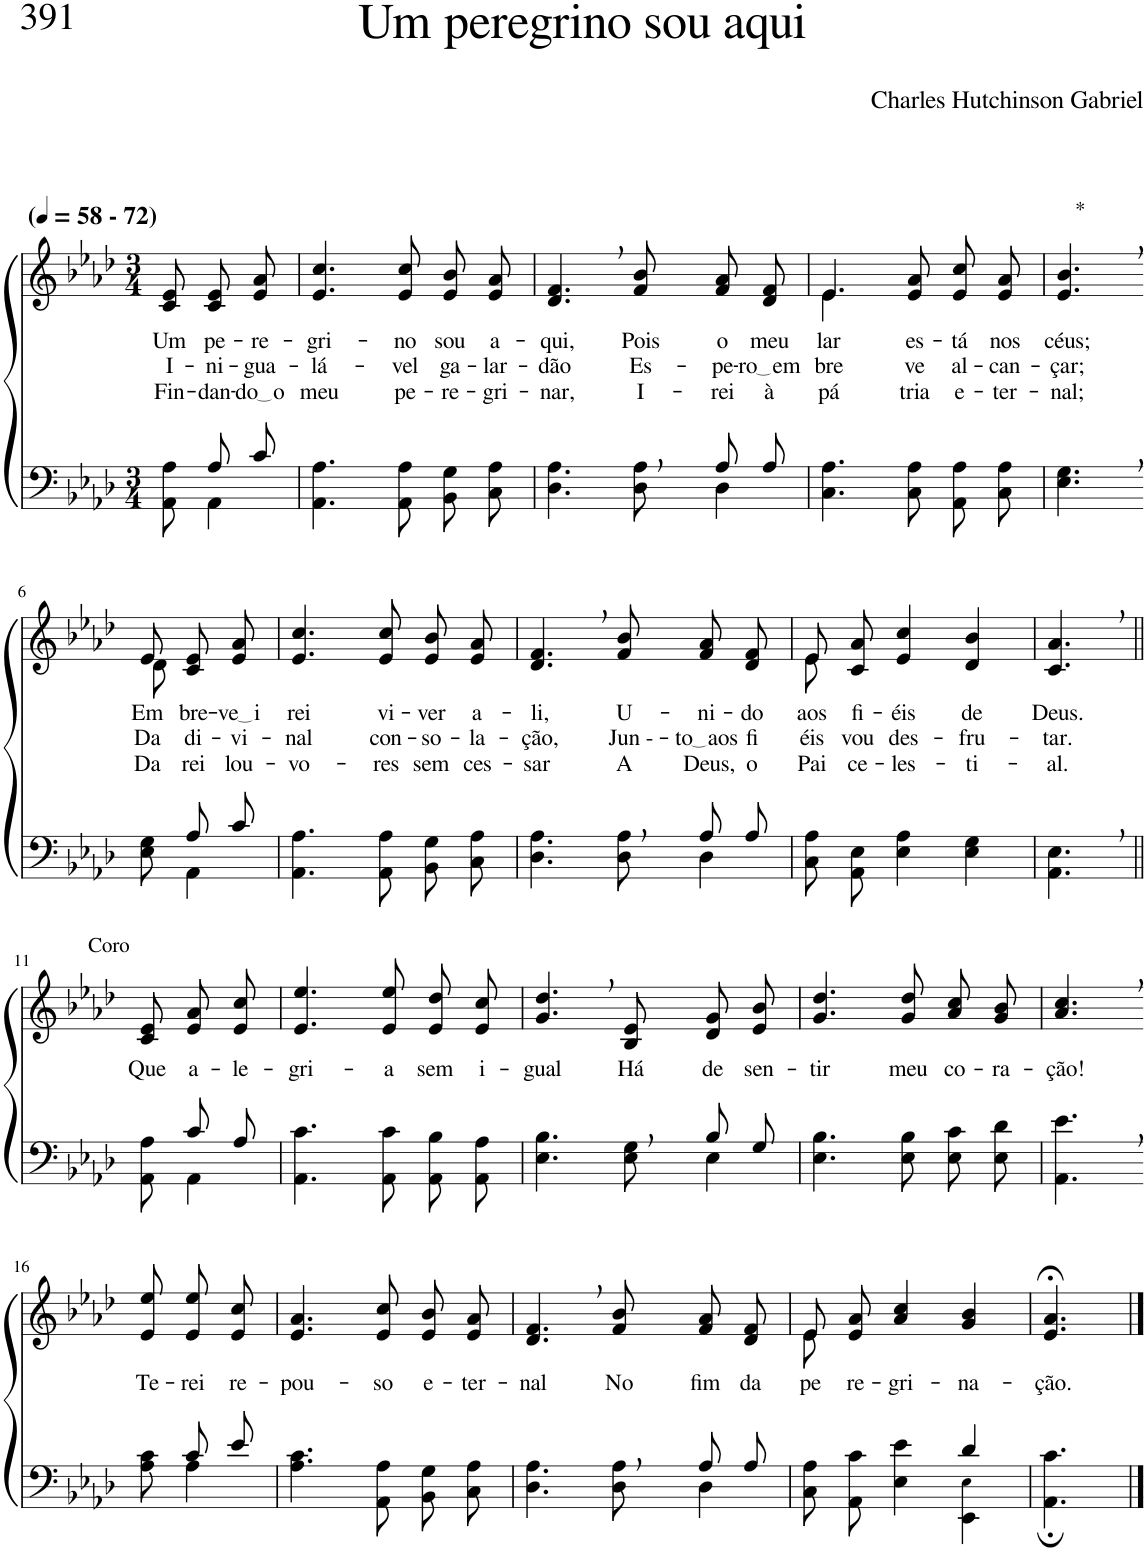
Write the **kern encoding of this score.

**kern	**kern	**text	**text	**text
*part2	*part1	*part1	*part1	*part1
*staff2	*staff1	*staff1	*staff1	*staff1
*I"Parte III e IV	*I"Parte I e II	*	*	*
*clefF4	*clefG2	*	*	*
*k[b-e-a-d-]	*k[b-e-a-d-]	*	*	*
*M3/4	*M3/4	*	*	*
*MM58	*MM58	*	*	*
=1	=1	=1	=1	=1
*^	*	*	*	*
!	!	!LO:TX:a:B:t=(	!	!	!
!	!	!LO:TX:a:B:t=- 72)	!	!	!
!	!	!	!LO:LY:b	!LO:LY:b	!LO:LY:b
8ryy	8AA-\ 8A-\	8c/ 8e-/	Um	I-	Fin-
!	!	!	!LO:LY:b	!LO:LY:b	!LO:LY:b
8A-/L	4AA-\	8c/ 8e-/L	pe-	-ni-	-dan-
!	!	!	!LO:LY:b	!LO:LY:b	!LO:LY:b
8c/J	.	8e-/ 8a-/J	-re-	-gua-	do o
*v	*v	*	*	*	*
=2	=2	=2	=2	=2
!	!	!LO:LY:b	!LO:LY:b	!LO:LY:b
4.AA-\ 4.A-\	4.e-/ 4.cc/	-gri-	-lá-	meu
!	!	!LO:LY:b	!LO:LY:b	!LO:LY:b
8AA-\ 8A-\	8e-/ 8cc/	-no	-vel	pe-
!	!	!LO:LY:b	!LO:LY:b	!LO:LY:b
8BB-\ 8G\L	8e-/ 8b-/L	sou	ga-	-re-
!	!	!LO:LY:b	!LO:LY:b	!LO:LY:b
8C\ 8A-\J	8e-/ 8a-/J	a-	-lar-	-gri-
=3	=3	=3	=3	=3
*^	*	*	*	*
!	!	!	!LO:LY:b	!LO:LY:b	!LO:LY:b
2ryy	4.D-\ 4.A-\	4.d-/, 4.f/,	-qui,	-dão	-nar,
!	!	!	!LO:LY:b	!LO:LY:b	!LO:LY:b
.	8D-\ 8A-\	8f/ 8b-/	Pois	Es-	I-
!	!	!	!LO:LY:b	!LO:LY:b	!LO:LY:b
8A-/L	4D-\	8f/ 8a-/L	o	-pe-	-rei
!	!	!	!LO:LY:b	!LO:LY:b	!LO:LY:b
8A-/J	.	8d-/ 8f/J	meu	ro em	à
*v	*v	*	*	*	*
=4	=4	=4	=4	=4
*	*^	*	*	*
!	!	!	!LO:LY:b	!LO:LY:b	!LO:LY:b
4.C\ 4.A-\	4.e-/	4.e-\	lar	bre-	pá-
!	!	!	!LO:LY:b	!LO:LY:b	!LO:LY:b
8C\ 8A-\	8e-/ 8a-/	4.ryy	es-	-ve	-tria
!	!	!	!LO:LY:b	!LO:LY:b	!LO:LY:b
8AA-\ 8A-\L	8e-/ 8cc/L	.	-tá	al-	e-
!	!	!	!LO:LY:b	!LO:LY:b	!LO:LY:b
8C\ 8A-\J	8e-/ 8a-/J	.	nos	-can-	-ter-
*	*v	*v	*	*	*
=5	=5	=5	=5	=5
!	!LO:TX:a:t=*	!	!	!
!	!	!LO:LY:b	!LO:LY:b	!LO:LY:b
4.E-\, 4.G\,	4.e-/, 4.b-/,	céus;	-çar;	-nal;
!!LO:LB:g=z
=6-	=6-	=6-	=6-	=6-
*^	*^	*	*	*
!	!	!	!	!LO:LY:b	!LO:LY:b	!LO:LY:b
8ryy	8E-\ 8G\	8e-/	8d-\	Em	Da	Da-
!	!	!	!	!LO:LY:b	!LO:LY:b	!LO:LY:b
8A-/L	4AA-\	8c/ 8e-/L	4ryy	bre-	di-	-rei
!	!	!	!	!LO:LY:b	!LO:LY:b	!LO:LY:b
8c/J	.	8e-/ 8a-/J	.	ve i	-vi-	lou-
*v	*v	*	*	*	*	*
*	*v	*v	*	*	*
=7	=7	=7	=7	=7
!	!	!LO:LY:b	!LO:LY:b	!LO:LY:b
4.AA-\ 4.A-\	4.e-/ 4.cc/	rei	-nal	-vo-
!	!	!LO:LY:b	!LO:LY:b	!LO:LY:b
8AA-\ 8A-\	8e-/ 8cc/	vi-	con-	-res
!	!	!LO:LY:b	!LO:LY:b	!LO:LY:b
8BB-\ 8G\L	8e-/ 8b-/L	-ver	-so-	sem
!	!	!LO:LY:b	!LO:LY:b	!LO:LY:b
8C\ 8A-\J	8e-/ 8a-/J	a-	-la-	ces-
=8	=8	=8	=8	=8
*^	*	*	*	*
!	!	!	!LO:LY:b	!LO:LY:b	!LO:LY:b
2ryy	4.D-\ 4.A-\	4.d-/, 4.f/,	-li,	-ção,	-sar
!	!	!	!LO:LY:b	!LO:LY:b	!LO:LY:b
.	8D-\ 8A-\	8f/ 8b-/	U-	Jun --	A
!	!	!	!LO:LY:b	!LO:LY:b	!LO:LY:b
8A-/L	4D-\	8f/ 8a-/L	-ni-	to aos	Deus,
!	!	!	!LO:LY:b	!LO:LY:b	!LO:LY:b
8A-/J	.	8d-/ 8f/J	-do	fi-	o
*v	*v	*	*	*	*
=9	=9	=9	=9	=9
*	*^	*	*	*
!	!	!	!LO:LY:b	!LO:LY:b	!LO:LY:b
8C\ 8A-\L	8e-/L	8e-\	aos	-éis	Pai
!	!	!	!LO:LY:b	!LO:LY:b	!LO:LY:b
8AA-\ 8E-\J	8c/ 8a-/J	2ryy	fi-	vou	ce-
!	!	!	!LO:LY:b	!LO:LY:b	!LO:LY:b
4E-\ 4A-\	4e-/ 4cc/	.	-éis	des-	-les-
!	!	!	!LO:LY:b	!LO:LY:b	!LO:LY:b
4E-\ 4G\	4d-/ 4b-/	.	de	-fru-	-ti-
.	.	8ryy	.	.	.
=10	=10	=10	=10	=10	=10
!	!	!	!LO:LY:b	!LO:LY:b	!LO:LY:b
*	*v	*v	*	*	*
4.AA-\, 4.E-\,	4.c/, 4.a-/,	Deus.	-tar.	-al.
!!LO:LB:g=z
=11||	=11||	=11||	=11||	=11||
*^	*	*	*	*
!	!	!LO:TX:a:t=Coro	!	!	!
!	!	!	!LO:LY:b	!	!
8ryy	8AA-\ 8A-\	8c/ 8e-/	Que	.	.
!	!	!	!LO:LY:b	!	!
8c/L	4AA-\	8e-/ 8a-/L	a-	.	.
!	!	!	!LO:LY:b	!	!
8A-/J	.	8e-/ 8cc/J	-le-	.	.
*v	*v	*	*	*	*
=12	=12	=12	=12	=12
!	!	!LO:LY:b	!	!
4.AA-\ 4.c\	4.e-/ 4.ee-/	-gri-	.	.
!	!	!LO:LY:b	!	!
8AA-\ 8c\	8e-/ 8ee-/	-a	.	.
!	!	!LO:LY:b	!	!
8AA-\ 8B-\L	8e-/ 8dd-/L	sem	.	.
!	!	!LO:LY:b	!	!
8AA-\ 8A-\J	8e-/ 8cc/J	i-	.	.
=13	=13	=13	=13	=13
*^	*	*	*	*
!	!	!	!LO:LY:b	!	!
2ryy	4.E-\ 4.B-\	4.g/, 4.dd-/,	-gual	.	.
!	!	!	!LO:LY:b	!	!
.	8E-\ 8G\	8B-/ 8e-/	Há	.	.
!	!	!	!LO:LY:b	!	!
8B-/L	4E-\	8d-/ 8g/L	de	.	.
!	!	!	!LO:LY:b	!	!
8G/J	.	8e-/ 8b-/J	sen-	.	.
*v	*v	*	*	*	*
=14	=14	=14	=14	=14
!	!	!LO:LY:b	!	!
4.E-\ 4.B-\	4.g/ 4.dd-/	-tir	.	.
!	!	!LO:LY:b	!	!
8E-\ 8B-\	8g/ 8dd-/	meu	.	.
!	!	!LO:LY:b	!	!
8E-\ 8c\L	8a-/ 8cc/L	co-	.	.
!	!	!LO:LY:b	!	!
8E-\ 8d-\J	8g/ 8b-/J	-ra-	.	.
=15	=15	=15	=15	=15
!	!	!LO:LY:b	!	!
4.AA-\, 4.e-\,	4.a-/, 4.cc/,	-ção!	.	.
!!LO:LB:g=z
=16-	=16-	=16-	=16-	=16-
*^	*	*	*	*
!	!	!	!LO:LY:b	!	!
8ryy	8A-\ 8c\	8e-/ 8ee-/	Te-	.	.
!	!	!	!LO:LY:b	!	!
8c/L	4A-\	8e-/ 8ee-/L	-rei	.	.
!	!	!	!LO:LY:b	!	!
8e-/J	.	8e-/ 8cc/J	re-	.	.
*v	*v	*	*	*	*
=17	=17	=17	=17	=17
!	!	!LO:LY:b	!	!
4.A-\ 4.c\	4.e-/ 4.a-/	-pou-	.	.
!	!	!LO:LY:b	!	!
8AA-\ 8A-\	8e-/ 8cc/	-so	.	.
!	!	!LO:LY:b	!	!
8BB-\ 8G\L	8e-/ 8b-/L	e-	.	.
!	!	!LO:LY:b	!	!
8C\ 8A-\J	8e-/ 8a-/J	-ter-	.	.
=18	=18	=18	=18	=18
*^	*	*	*	*
!	!	!	!LO:LY:b	!	!
2ryy	4.D-\ 4.A-\	4.d-/, 4.f/,	-nal	.	.
!	!	!	!LO:LY:b	!	!
.	8D-\ 8A-\	8f/ 8b-/	No	.	.
!	!	!	!LO:LY:b	!	!
8A-/L	4D-\	8f/ 8a-/L	fim	.	.
!	!	!	!LO:LY:b	!	!
8A-/J	.	8d-/ 8f/J	da	.	.
=19	=19	=19	=19	=19	=19
*	*	*^	*	*	*
!	!	!	!	!LO:LY:b	!	!
2ryy	8C\ 8A-\L	8e-/L	8e-\	pe-	.	.
!	!	!	!	!LO:LY:b	!	!
.	8AA-\ 8c\J	8e-/ 8a-/J	2ryy	-re-	.	.
!	!	!	!	!LO:LY:b	!	!
.	4E-\ 4e-\	4a-/ 4cc/	.	-gri-	.	.
!	!	!	!	!LO:LY:b	!	!
4d-/	4EE-\ 4E-!\	4g/ 4b-/	.	-na-	.	.
.	.	.	8ryy	.	.	.
*v	*v	*	*	*	*	*
=20	=20	=20	=20	=20	=20
!	!	!	!LO:LY:b	!	!
*	*v	*v	*	*	*
4.AA-\; 4.c\;	4.e-/;< 4.a-/;<	-ção.	.	.
==	==	==	==	==
*-	*-	*-	*-	*-
